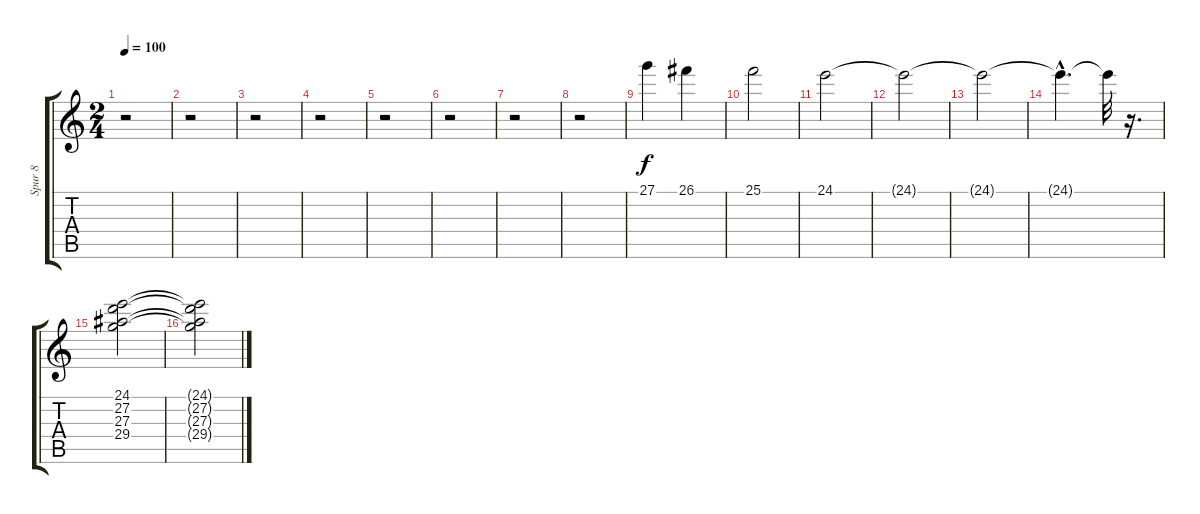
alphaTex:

\track ("Spur 8" "Spur 8") {instrument drawbarorgan}
\staff {score tabs}
\tuning (E4 B3 G3 D3 A2 E2) {hide}
\ts (2 4)
\tempo 100
\clef g2
\ks c
r.2{dy f} |
r.2 |
r.2 |
r.2 |
r.2 |
r.2 |
r.2 |
r.2 |
27.1.4 26.1.4 |
25.1.2 |
24.1.2 |
24.1{t}.2 |
24.1{t}.2 |
24.1{hac t}.4{d} 24.1{t}.32 r.16{d} |
(24.1 27.2 27.3 29.4).2 |
(24.1{t} 27.2{t} 27.3{t} 29.4{t}).2
